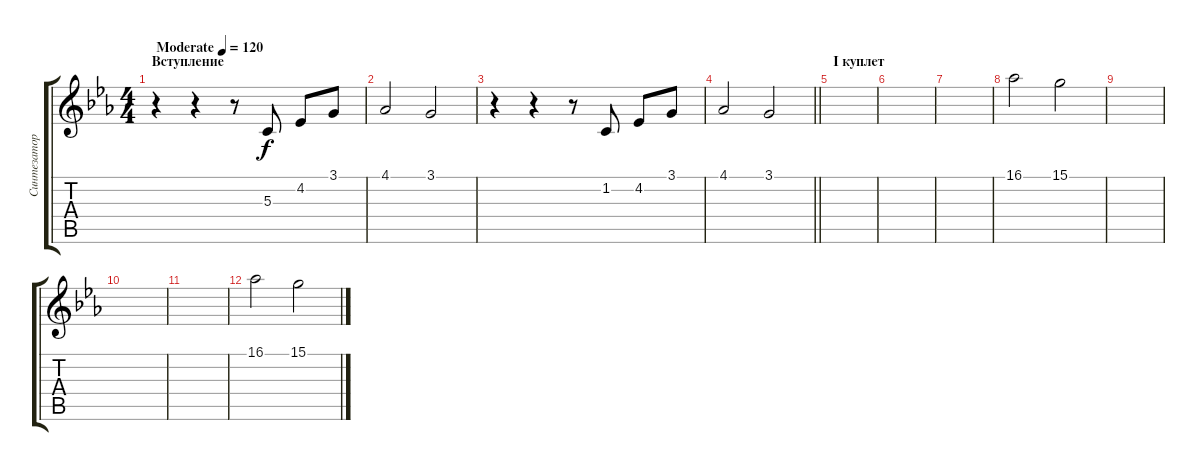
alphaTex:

\track ("Синтезатор" "Синтезатор") {instrument pad1newage}
\staff {score tabs}
\tuning (E4 B3 G3 D3 A2 E2) {hide}
\ts (4 4)
\section ("" "Вступление")
\tempo (120 "Moderate")
\clef g2
\ks cminor
r.4{dy f instrument pad1newage} r.4 r.8 5.3.8 4.2.8 3.1.8 |
4.1.2 3.1.2 |
r.4 r.4 r.8 1.2.8 4.2.8 3.1.8 |
\barLineRight lightlight
4.1.2 3.1.2 |
\section ("" "I куплет")
|
|
|
16.1.2 15.1.2 |
|
|
|
16.1.2 15.1.2
